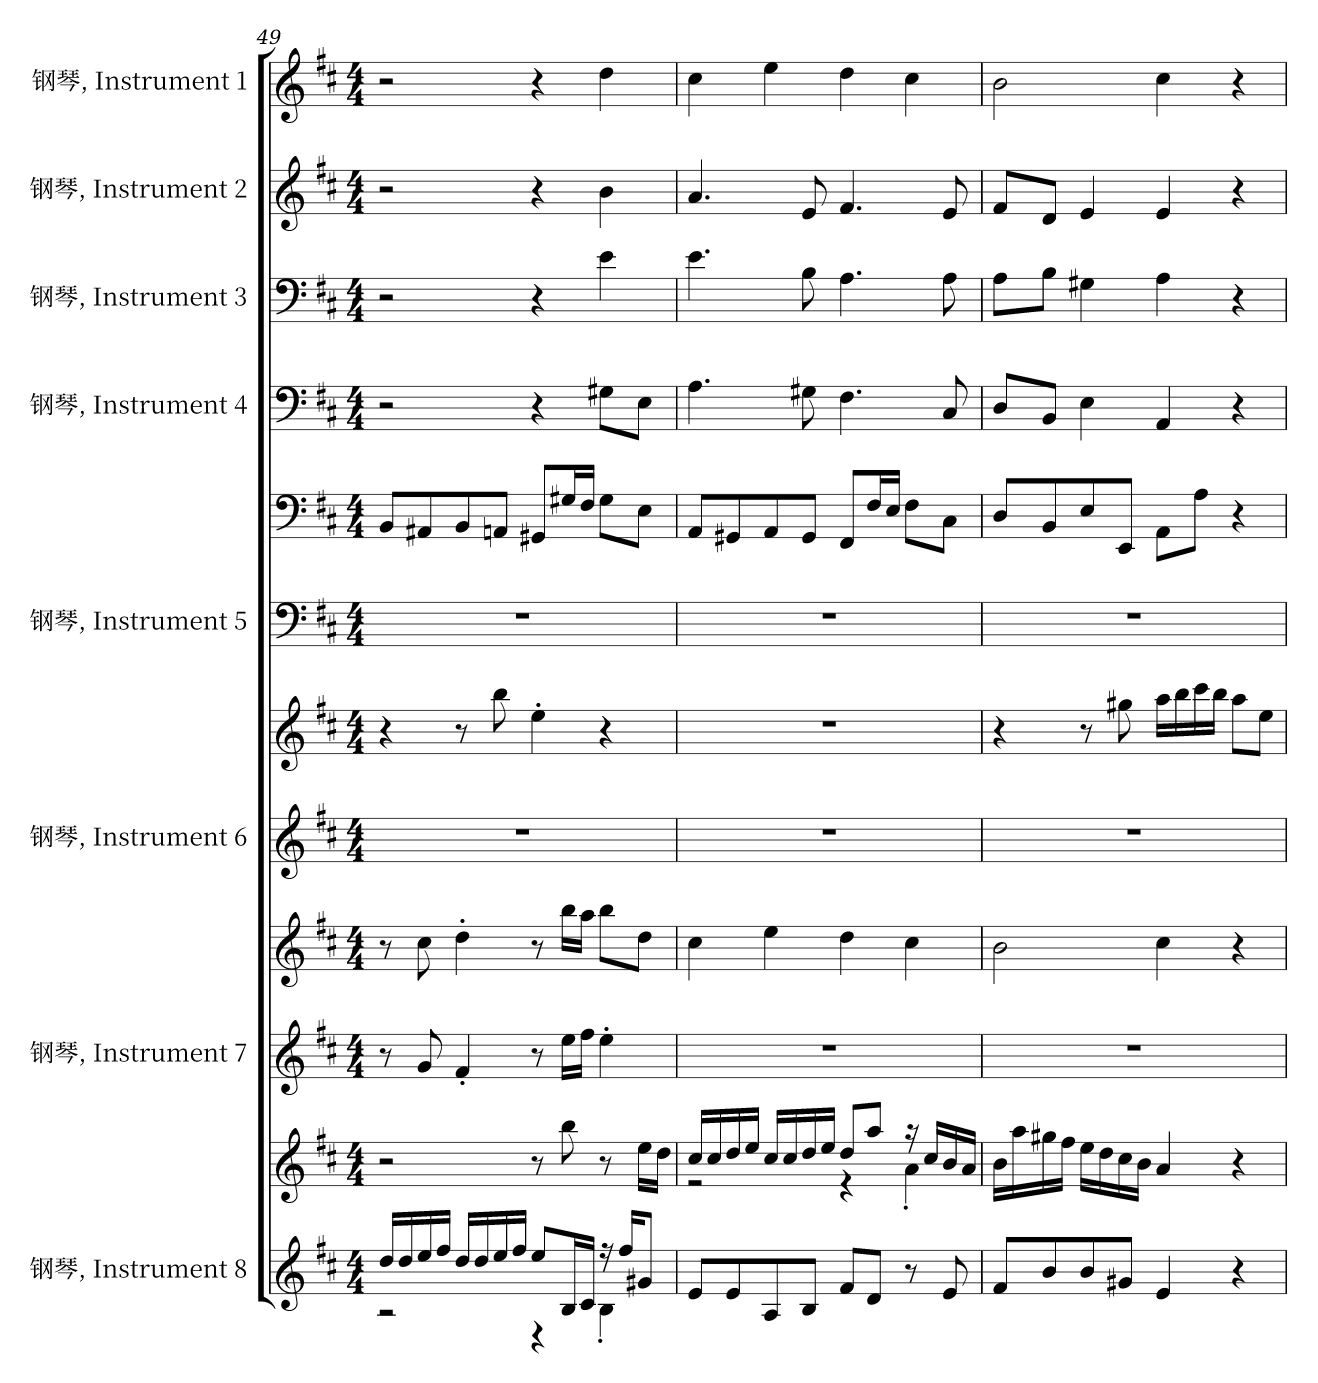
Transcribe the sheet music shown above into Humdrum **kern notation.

**kern	**kern	**kern	**kern	**kern	**kern	**kern	**kern	**kern	**kern	**kern	**kern
*part8	*part8	*part7	*part7	*part6	*part6	*part5	*part5	*part4	*part3	*part2	*part1
*staff12	*staff11	*staff10	*staff9	*staff8	*staff7	*staff6	*staff5	*staff4	*staff3	*staff2	*staff1
*I"钢琴, Instrument 8	*	*I"钢琴, Instrument 7	*	*I"钢琴, Instrument 6	*	*I"钢琴, Instrument 5	*	*I"钢琴, Instrument 4	*I"钢琴, Instrument 3	*I"钢琴, Instrument 2	*I"钢琴, Instrument 1
!!LO:PB:g=z
*clefG2	*clefG2	*clefG2	*clefG2	*clefG2	*clefG2	*clefF4	*clefF4	*clefF4	*clefF4	*clefG2	*clefG2
*k[f#c#]	*k[f#c#]	*k[f#c#]	*k[f#c#]	*k[f#c#]	*k[f#c#]	*k[f#c#]	*k[f#c#]	*k[f#c#]	*k[f#c#]	*k[f#c#]	*k[f#c#]
*M4/4	*M4/4	*M4/4	*M4/4	*M4/4	*M4/4	*M4/4	*M4/4	*M4/4	*M4/4	*M4/4	*M4/4
=49	=49	=49	=49	=49	=49	=49	=49	=49	=49	=49	=49
*^	*	*	*	*	*	*	*	*	*	*	*
16dd/LL	2r	2r	8r	8r	1r	4r	1r	8BB/L	2r	2r	2r	2r
16dd/	.	.	.	.	.	.	.	.	.	.	.	.
16ee/	.	.	8g/	8cc#\	.	.	.	8AA#X/	.	.	.	.
16ff#/JJ	.	.	.	.	.	.	.	.	.	.	.	.
16dd/LL	.	.	4f#'/	4dd'\	.	8r	.	8BB/	.	.	.	.
16dd/	.	.	.	.	.	.	.	.	.	.	.	.
16ee/	.	.	.	.	.	8bb\	.	8AAn/J	.	.	.	.
16ff#/JJ	.	.	.	.	.	.	.	.	.	.	.	.
8ee/L	4r	8r	8r	8r	.	4ee'\	.	8GG#X/L	4r	4r	4r	4r
16B/L	.	8bb\	16ee\LL	16bb\LL	.	.	.	16G#X/L	.	.	.	.
16c#/JJ	.	.	16ff#\JJ	16aa\JJ	.	.	.	16F#/JJ	.	.	.	.
16r	4B'\	8r	4ee'\	8bb\L	.	4r	.	8G#\L	8G#X\L	4e\	4b\	4dd\
16ff#/KL	.	.	.	.	.	.	.	.	.	.	.	.
8g#X/J	.	16ee\LL	.	8dd\J	.	.	.	8E\J	8E\J	.	.	.
.	.	16dd\JJ	.	.	.	.	.	.	.	.	.	.
*v	*v	*	*	*	*	*	*	*	*	*	*	*
=50	=50	=50	=50	=50	=50	=50	=50	=50	=50	=50	=50
*	*^	*	*	*	*	*	*	*	*	*	*
8e/L	16cc#/LL	2r	1r	4cc#\	1r	1r	1r	8AA/L	4.A\	4.e\	4.a/	4cc#\
.	16cc#/	.	.	.	.	.	.	.	.	.	.	.
8e/	16dd/	.	.	.	.	.	.	8GG#X/	.	.	.	.
.	16ee/JJ	.	.	.	.	.	.	.	.	.	.	.
8A/	16cc#/LL	.	.	4ee\	.	.	.	8AA/	.	.	.	4ee\
.	16cc#/	.	.	.	.	.	.	.	.	.	.	.
8B/J	16dd/	.	.	.	.	.	.	8GG#/J	8G#X\	8B\	8e/	.
.	16ee/JJ	.	.	.	.	.	.	.	.	.	.	.
8f#/L	8dd/L	4r	.	4dd\	.	.	.	8FF#/L	4.F#\	4.A\	4.f#/	4dd\
8d/J	8aa/J	.	.	.	.	.	.	16F#/L	.	.	.	.
.	.	.	.	.	.	.	.	16E/JJ	.	.	.	.
8r	16r	4a'\	.	4cc#\	.	.	.	8F#\L	.	.	.	4cc#\
.	16cc#/LL	.	.	.	.	.	.	.	.	.	.	.
8e/	16b/	.	.	.	.	.	.	8C#\J	8C#/	8A\	8e/	.
.	16a/JJ	.	.	.	.	.	.	.	.	.	.	.
*	*v	*v	*	*	*	*	*	*	*	*	*	*
!!LO:PB:g=z
=51	=51	=51	=51	=51	=51	=51	=51	=51	=51	=51	=51
8f#/L	16b\LL	1r	2b\	1r	4r	1r	8D/L	8D/L	8A\L	8f#/L	2b\
.	16aa\	.	.	.	.	.	.	.	.	.	.
8b/	16gg#X\	.	.	.	.	.	8BB/	8BB/J	8B\J	8d/J	.
.	16ff#\JJ	.	.	.	.	.	.	.	.	.	.
8b/	16ee\LL	.	.	.	8r	.	8E/	4E\	4G#X\	4e/	.
.	16dd\	.	.	.	.	.	.	.	.	.	.
8g#X/J	16cc#\	.	.	.	8gg#X\	.	8EE/J	.	.	.	.
.	16b\JJ	.	.	.	.	.	.	.	.	.	.
4e/	4a/	.	4cc#\	.	16aa\LL	.	8AA\L	4AA/	4A\	4e/	4cc#\
.	.	.	.	.	16bb\	.	.	.	.	.	.
.	.	.	.	.	16ccc#\	.	8A\J	.	.	.	.
.	.	.	.	.	16bb\JJ	.	.	.	.	.	.
4r	4r	.	4r	.	8aa\L	.	4r	4r	4r	4r	4r
.	.	.	.	.	8ee\J	.	.	.	.	.	.
=	=	=	=	=	=	=	=	=	=	=	=
*-	*-	*-	*-	*-	*-	*-	*-	*-	*-	*-	*-
